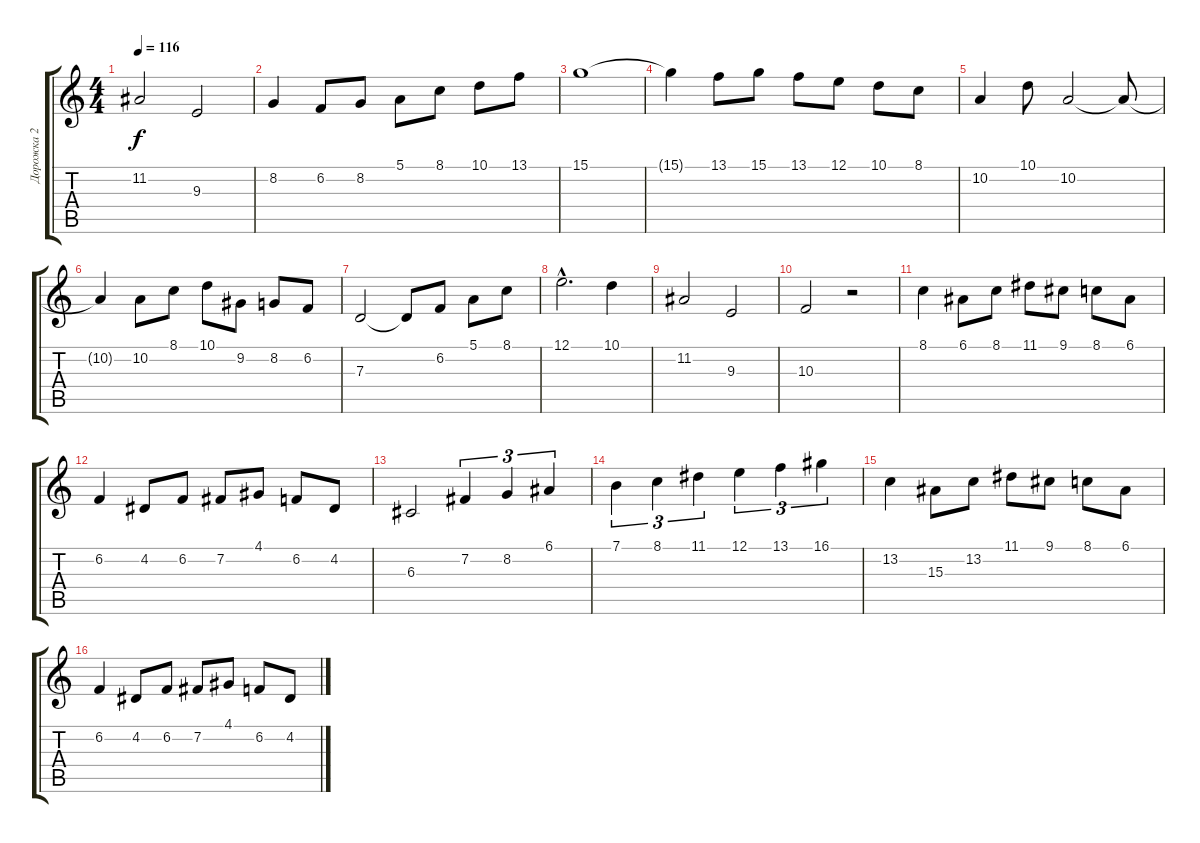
\track ("Дорожка 2" "Дорожка 2") {instrument altosax}
\staff {score tabs}
\tuning (E4 B3 G3 D3 A2 E2) {hide}
\ts (4 4)
\tempo 116
\clef g2
\ks c
11.2.2{dy f} 9.3.2 |
8.2.4 6.2.8 8.2.8 5.1.8 8.1.8 10.1.8 13.1.8 |
15.1.1 |
15.1{t}.4 13.1.8 15.1.8 13.1.8 12.1.8 10.1.8 8.1.8 |
10.2.4 10.1.8 10.2.2 10.2{t}.8 |
10.2{t}.4 10.2.8 8.1.8 10.1.8 9.2.8 8.2.8 6.2.8 |
7.3.2 7.3{t}.8 6.2.8 5.1.8 8.1.8 |
12.1{hac}.2{d} 10.1.4 |
11.2.2 9.3.2 |
10.3.2 r.2 |
8.1.4 6.1.8 8.1.8 11.1.8 9.1.8 8.1.8 6.1.8 |
6.2.4 4.2.8 6.2.8 7.2.8 4.1.8 6.2.8 4.2.8 |
6.3.2 7.2.4{tu (3 2)} 8.2.4{tu (3 2)} 6.1.4{tu (3 2)} |
7.1.4{tu (3 2)} 8.1.4{tu (3 2)} 11.1.4{tu (3 2)} 12.1.4{tu (3 2)} 13.1.4{tu (3 2)} 16.1.4{tu (3 2)} |
13.2.4 15.3.8 13.2.8 11.1.8 9.1.8 8.1.8 6.1.8 |
6.2.4 4.2.8 6.2.8 7.2.8 4.1.8 6.2.8 4.2.8
